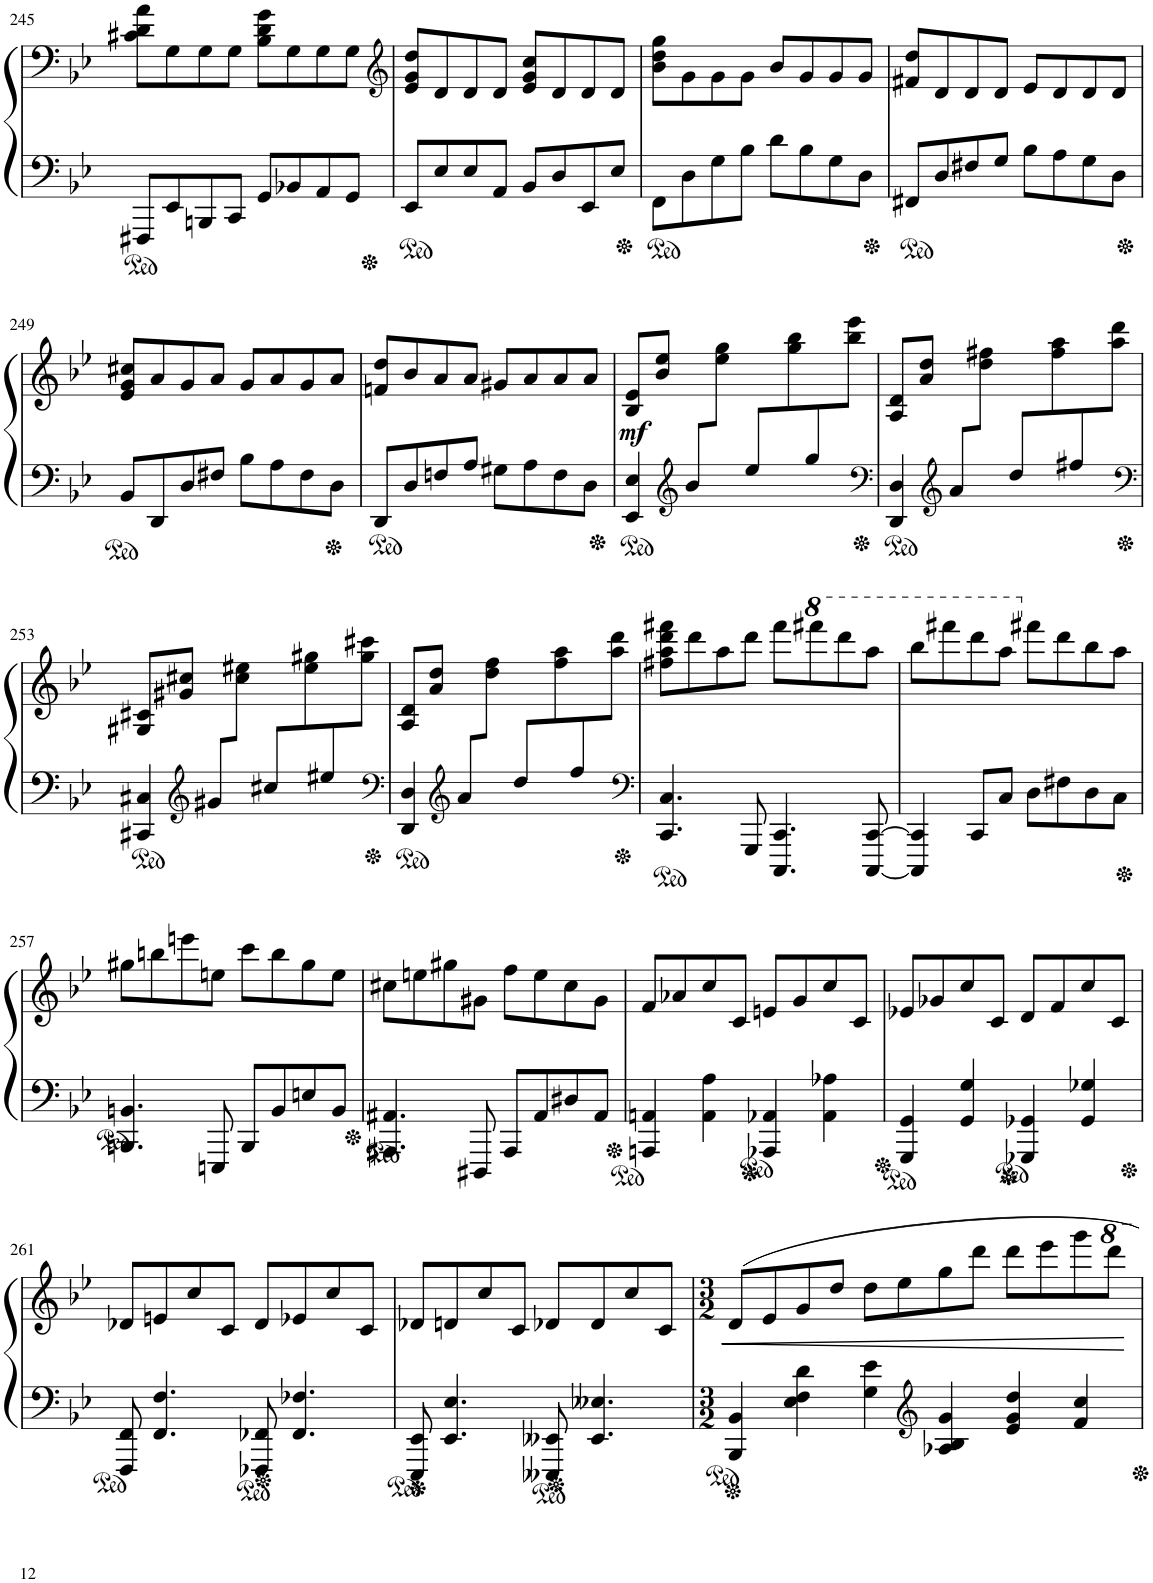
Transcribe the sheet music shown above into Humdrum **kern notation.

**kern	**kern	**dynam
*part1	*part1	*part1
*staff2	*staff1	*staff1/2
*I"ピアノ	*	*
!!LO:PB:g=z
*clefF4	*clefF4	*
*k[b-e-]	*k[b-e-]	*
*M2/2	*M2/2	*
*met(c|)	*met(c|)	*
=245	=245	=245
8FFF#X/L	8c#X\ 8d\ 8a\L	.
8EE-/	8G\	.
8BBBn/	8G\	.
8CC/J	8G\J	.
8GG/L	8B-\ 8d\ 8g\L	.
8BB-X/	8G\	.
8AA/	8G\	.
8GG/J	8G\J	.
=246	=246	=246
*	*clefG2	*
8EE-/L	8e-/ 8g/ 8dd/L	.
8E-/	8d/	.
8E-/	8d/	.
8AA/J	8d/J	.
8BB-/L	8e-/ 8g/ 8cc/L	.
8D/	8d/	.
8EE-/	8d/	.
8E-/J	8d/J	.
=247	=247	=247
8FF\L	8b-\ 8dd\ 8gg\L	.
8D\	8g\	.
8G\	8g\	.
8B-\J	8g\J	.
8d\L	8b-/L	.
8B-\	8g/	.
8G\	8g/	.
8D\J	8g/J	.
=248	=248	=248
8FF#X/L	8f#X/ 8dd/L	.
8D/	8d/	.
8F#X/	8d/	.
8G/J	8d/J	.
8B-\L	8e-/L	.
8A\	8d/	.
8G\	8d/	.
8D\J	8d/J	.
!!LO:LB:g=z
=249	=249	=249
8BB-/L	8e-/ 8g/ 8cc#X/L	.
8DD/	8a/	.
8D/	8g/	.
8F#X/J	8a/J	.
8B-\L	8g/L	.
8A\	8a/	.
8F#\	8g/	.
8D\J	8a/J	.
=250	=250	=250
8DD/L	8fn/ 8dd/L	.
8D/	8b-/	.
8Fn/	8a/	.
8A/J	8a/J	.
8G#X\L	8g#X/L	.
8A\	8a/	.
8F\	8a/	.
8D\J	8a/J	.
=251	=251	=251
*ped	*	*
*	*^	*
!	!	!	!LO:DY:b
4EE-/ 4E-/	8B-/ 8e-/L	4.ryy	mf
.	8b-/ 8ee-/J	.	.
*clefG2	*	*	*
8b-/L	4ryy	.	.
8ryy	.	8ee-\ 8gg\J	.
8ee-/L	2ryy	8ryy	.
8ryy	.	8gg\ 8bb-\	.
8gg/	.	8ryy	.
8ryy	.	8bb-\ 8eee-\J	.
=252	=252	=252	=252
*clefF4	*	*	*
*ped	*	*	*
*	*Xped	*	*
4DD/ 4D/	8A/ 8d/L	4.ryy	.
.	8a/ 8dd/J	.	.
*clefG2	*	*	*
8a/L	4ryy	.	.
8ryy	.	8dd\ 8ff#X\J	.
8dd/L	2ryy	8ryy	.
8ryy	.	8ff#\ 8aa\	.
8ff#X/	.	8ryy	.
8ryy	.	8aa\ 8ddd\J	.
!!LO:LB:g=z	!!
=253	=253	=253	=253
*clefF4	*	*	*
*ped	*	*	*
*	*Xped	*	*
4CC#X/ 4C#X/	8G#X/ 8c#X/L	4.ryy	.
.	8g#X/ 8cc#X/J	.	.
*clefG2	*	*	*
8g#X/L	4ryy	.	.
8ryy	.	8cc#\ 8ee#X\J	.
8cc#X/L	2ryy	8ryy	.
8ryy	.	8ee#\ 8gg#X\	.
8ee#X/	.	8ryy	.
8ryy	.	8gg#\ 8ccc#X\J	.
=254	=254	=254	=254
*clefF4	*	*	*
*ped	*	*	*
*	*Xped	*	*
4DD/ 4D/	8A/ 8d/L	4.ryy	.
.	8a/ 8dd/J	.	.
*clefG2	*	*	*
8a/L	4ryy	.	.
8ryy	.	8dd\ 8ff\J	.
8dd/L	2ryy	8ryy	.
8ryy	.	8ff\ 8aa\	.
8ff/	.	8ryy	.
8ryy	.	8aa\ 8ddd\J	.
*	*v	*v	*
=255	=255	=255
*clefF4	*	*
*	*Xped	*
4.CC/ 4.C/	8ff#X\ 8aa\ 8ddd\ 8fff#X\L	.
.	8ddd\	.
.	8aa\	.
8GGG/	8ddd\J	.
4.CCC/ 4.CC/	8fff#\L	.
*	*8va	*
.	8ffff#X\	.
.	8dddd\	.
[8CCC/ [8CC/	8aaa\J	.
=256	=256	=256
4CCC/] 4CC/]	8bbb-\L	.
.	8ffff#X\	.
8CC/L	8dddd\	.
8C/J	8aaa\J	.
*	*X8va	*
8D\L	8fff#X\L	.
8F#X\	8ddd\	.
8D\	8bb-\	.
8C\J	8aa\J	.
!!LO:LB:g=z
=257	=257	=257
4.BBBn/ 4.BBn/	8gg#X\L	.
.	8bbn\	.
.	8eeen\	.
8EEEn/	8een\J	.
8BBB/L	8ccc\L	.
8BB/	8bb\	.
8En/	8gg#\	.
8BB/J	8ee\J	.
=258	=258	=258
4.AAA#X/ 4.AA#X/	8cc#X\L	.
.	8een\	.
.	8gg#X\	.
8DDD#X/	8g#X\J	.
8AAA#/L	8ff\L	.
8AA#/	8ee\	.
8D#X/	8cc#\	.
8AA#/J	8g#\J	.
=259	=259	=259
4AAAn/ 4AAn/	8f/L	.
.	8a-X/	.
4AA\ 4A\	8cc/	.
.	8c/J	.
4AAA-X/ 4AA-X/	8en/L	.
.	8g/	.
4AA-\ 4A-X\	8cc/	.
.	8c/J	.
=260	=260	=260
4GGG/ 4GG/	8e-X/L	.
.	8g-X/	.
4GG/ 4G/	8cc/	.
.	8c/J	.
4GGG-X/ 4GG-X/	8d/L	.
.	8f/	.
4GG-/ 4G-X/	8cc/	.
.	8c/J	.
!!LO:LB:g=z
=261	=261	=261
8FFF/ 8FF/	8d-X/L	.
4.FF/ 4.F/	8en/	.
.	8cc/	.
.	8c/J	.
8FFF-X/ 8FF-X/	8d-/L	.
4.FF-/ 4.F-X/	8e-X/	.
.	8cc/	.
.	8c/J	.
=262	=262	=262
8EEE-/ 8EE-/	8d-X/L	.
4.EE-/ 4.E-/	8dn/	.
.	8cc/	.
.	8c/J	.
8EEE--X/ 8EE--X/	8d-X/L	.
4.EE--/ 4.E--X/	8d-/	.
.	8cc/	.
.	8c/J	.
=263	=263	=263
*M3/2	*M3/2	*
!	!	!LO:HP:b
4BBB-/ 4BB-/	8d/L	<
.	8e-/	.
4E-\ 4F\ 4d\	8g/	.
.	8dd/J	.
4G\ 4e-\	8dd\L	.
.	8ee-\	.
*clefG2	*	*
4A-X/ 4B-/ 4g/	8gg\	.
.	8ddd\J	.
4e-/ 4g/ 4dd/	8ddd\L	.
.	8eee-\	.
4f/ 4cc/	8ggg\	.
.	8dddd\J	.
.	.	[
=	=	=
*-	*-	*-
